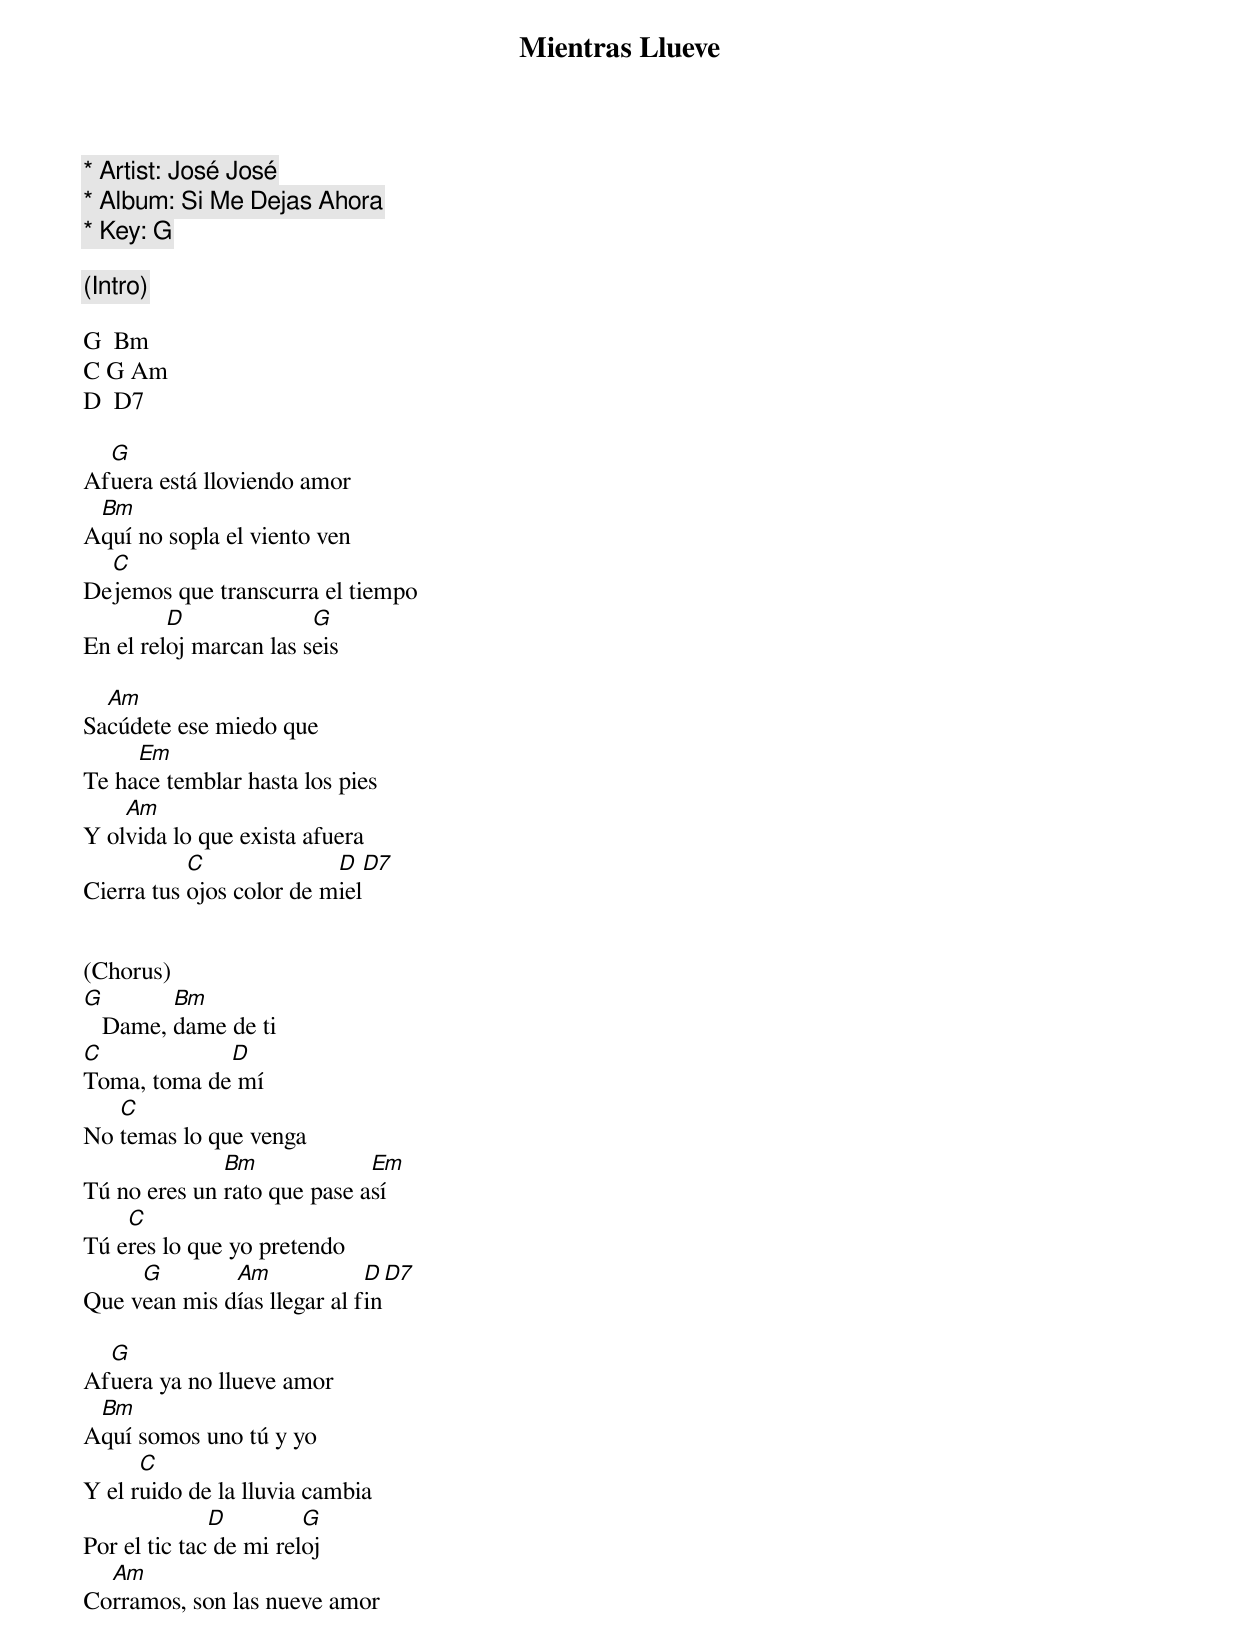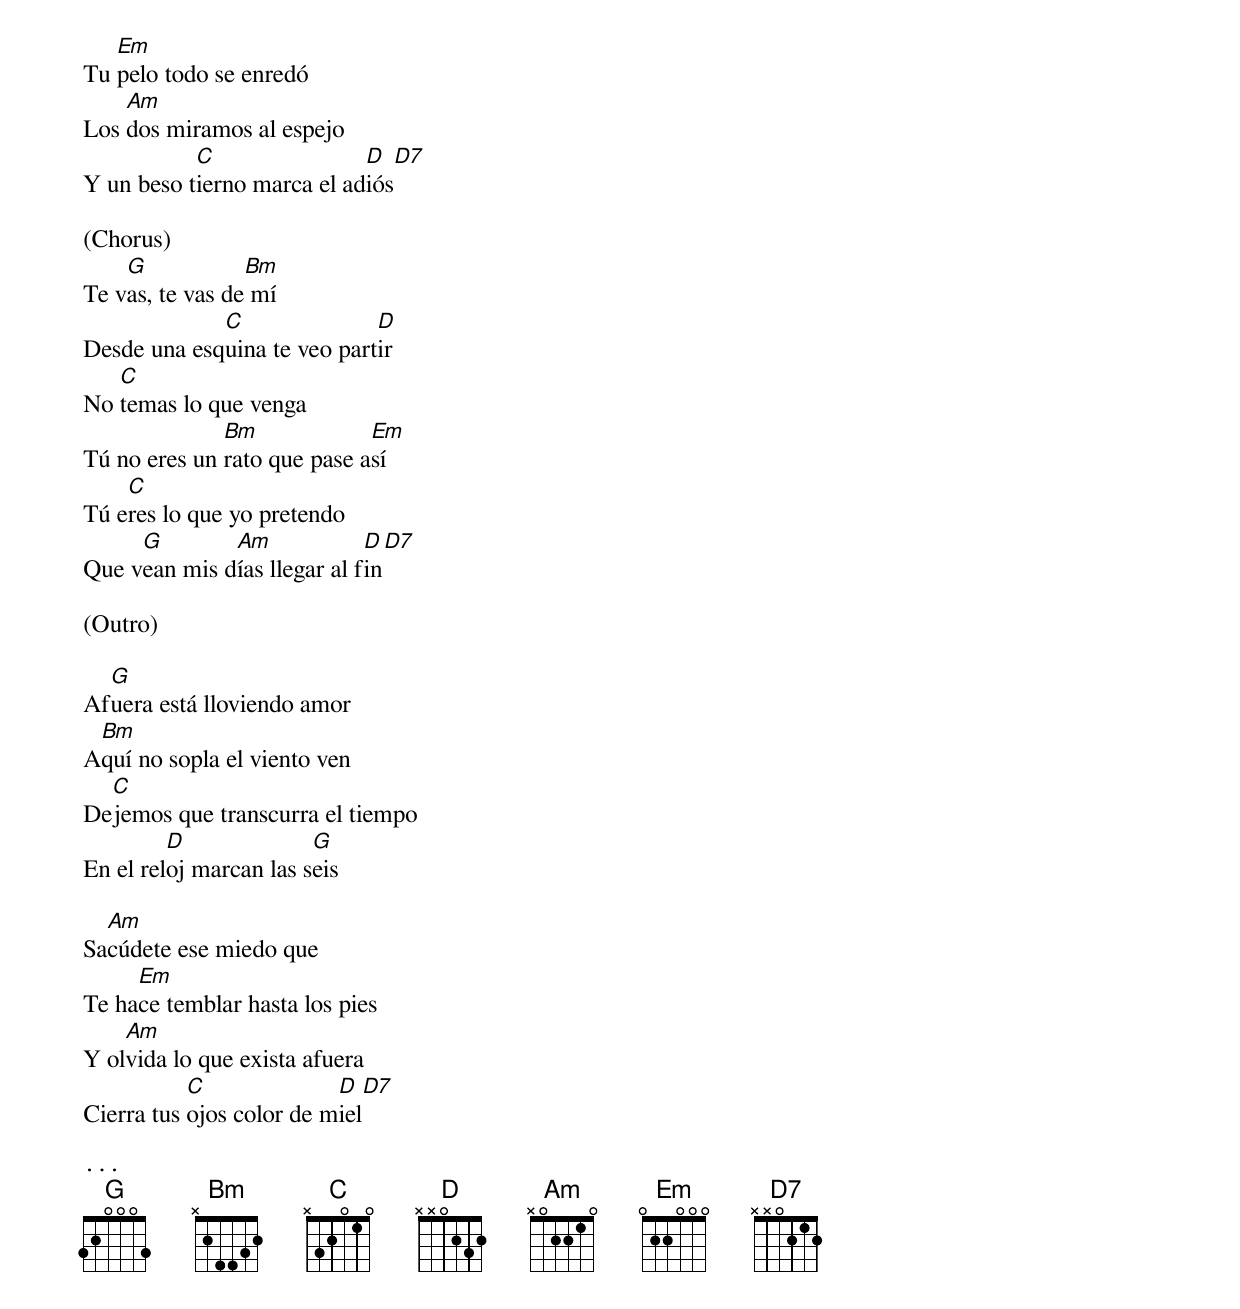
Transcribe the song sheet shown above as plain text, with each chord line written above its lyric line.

Mientras Llueve

* Artist: José José
* Album: Si Me Dejas Ahora
* Key: G

(Intro)

G  Bm
C G Am
D  D7

  G
Afuera está lloviendo amor
 Bm
Aquí no sopla el viento ven
  C
Dejemos que transcurra el tiempo
         D              G
En el reloj marcan las seis

  Am
Sacúdete ese miedo que
     Em
Te hace temblar hasta los pies
    Am
Y olvida lo que exista afuera
           C              D   D7
Cierra tus ojos color de miel


(Chorus)
G        Bm
   Dame, dame de ti
C            D
Toma, toma de mí
   C
No temas lo que venga
              Bm             Em
Tú no eres un rato que pase así
    C
Tú eres lo que yo pretendo
     G        Am             D  D7
Que vean mis días llegar al fin

  G
Afuera ya no llueve amor
 Bm
Aquí somos uno tú y yo
      C
Y el ruido de la lluvia cambia
              D         G
Por el tic tac de mi reloj
  Am
Corramos, son las nueve amor
   Em
Tu pelo todo se enredó
    Am
Los dos miramos al espejo
           C                D    D7
Y un beso tierno marca el adiós

(Chorus)
    G            Bm
Te vas, te vas de mí
             C               D
Desde una esquina te veo partir
   C
No temas lo que venga
              Bm             Em
Tú no eres un rato que pase así
    C
Tú eres lo que yo pretendo
     G        Am             D  D7
Que vean mis días llegar al fin

(Outro)

  G
Afuera está lloviendo amor
 Bm
Aquí no sopla el viento ven
  C
Dejemos que transcurra el tiempo
         D              G
En el reloj marcan las seis

  Am
Sacúdete ese miedo que
     Em
Te hace temblar hasta los pies
    Am
Y olvida lo que exista afuera
           C              D   D7
Cierra tus ojos color de miel

...
